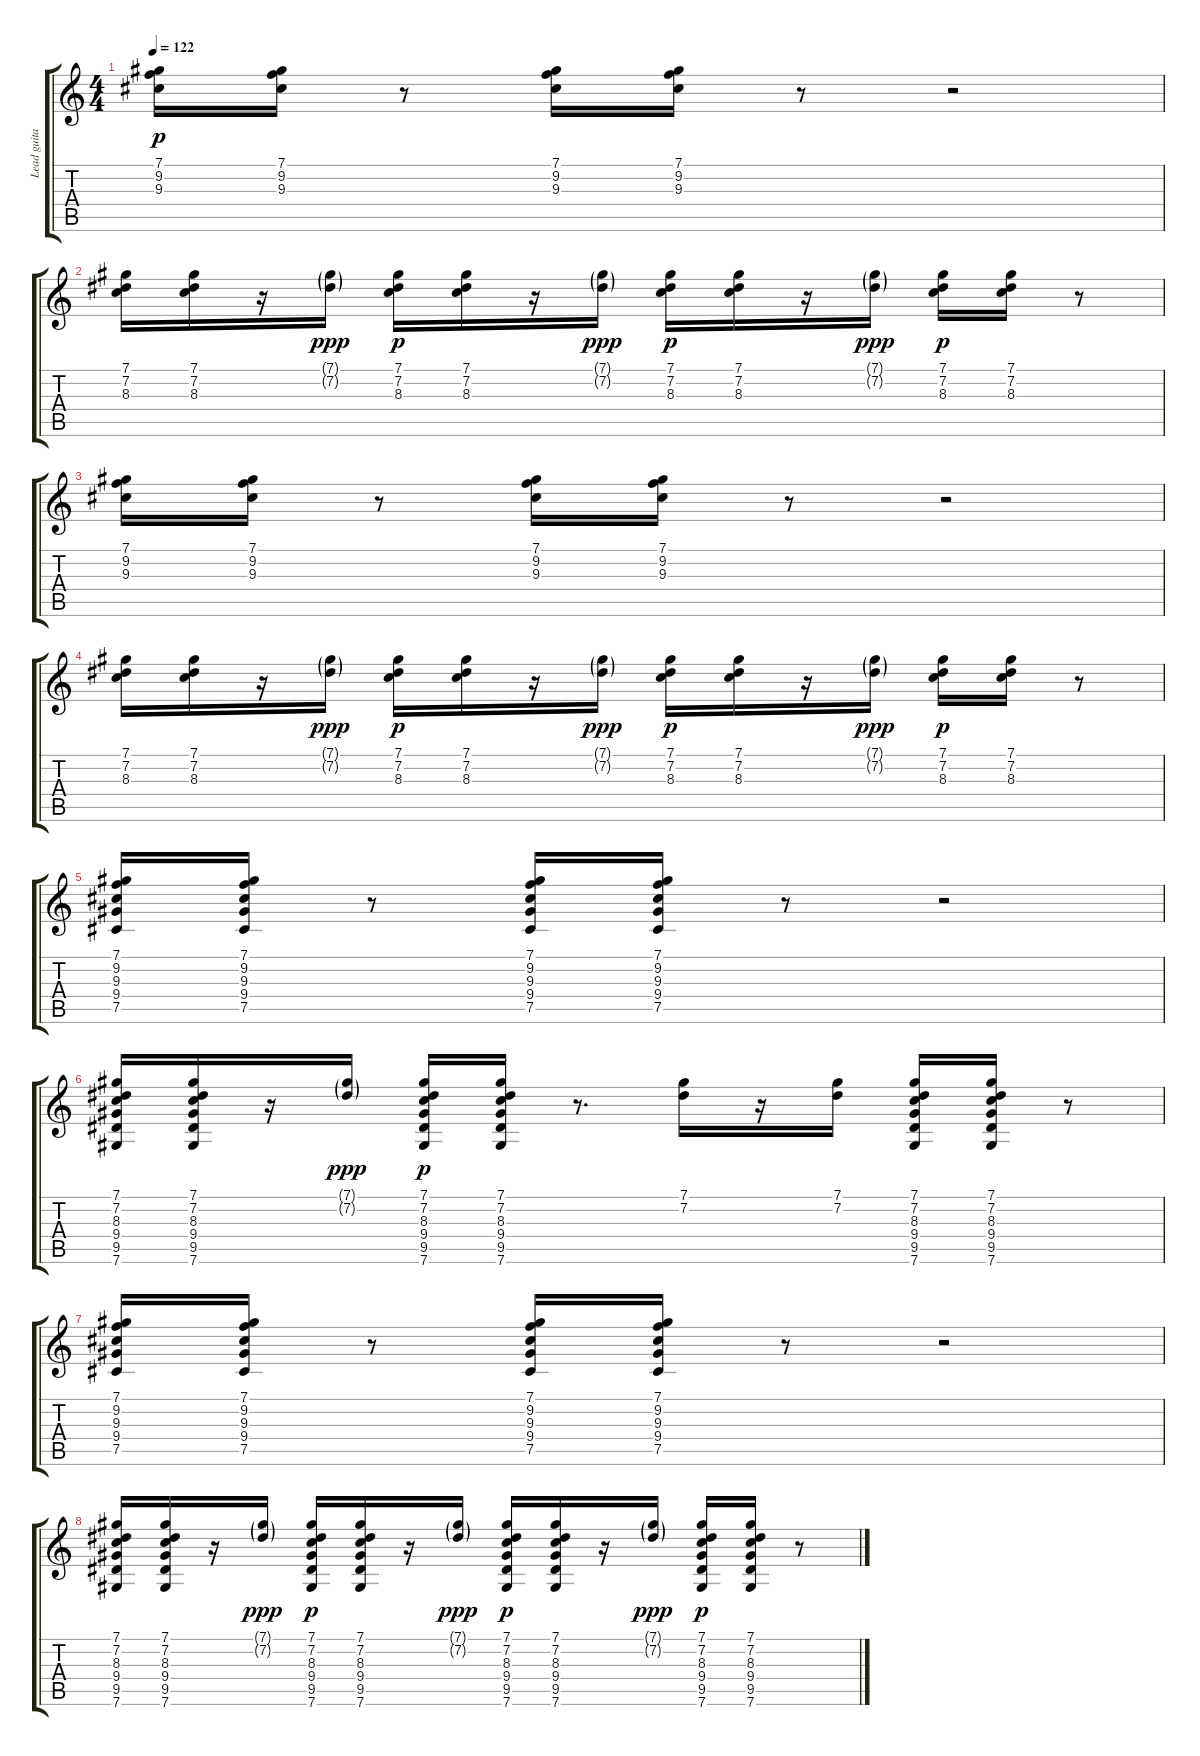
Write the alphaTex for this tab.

\track ("Lead guitar" "Lead guita") {instrument distortionguitar}
\staff {score tabs}
\tuning (Db4 Ab3 E3 B2 Gb2 Db2) {hide}
\ts (4 4)
\tempo 122
\clef g2
\ks c
(7.1 9.2 9.3).16{dy p} (7.1 9.2 9.3).16 r.8 (7.1 9.2 9.3).16 (7.1 9.2 9.3).16 r.8 r.2 |
(7.1 7.2 8.3).16 (7.1 7.2 8.3).16 r.16 (7.1{g} 7.2{g}).16{dy ppp} (7.1 7.2 8.3).16{dy p} (7.1 7.2 8.3).16 r.16 (7.1{g} 7.2{g}).16{dy ppp} (7.1 7.2 8.3).16{dy p} (7.1 7.2 8.3).16 r.16 (7.1{g} 7.2{g}).16{dy ppp} (7.1 7.2 8.3).16{dy p} (7.1 7.2 8.3).16 r.8 |
(7.1 9.2 9.3).16 (7.1 9.2 9.3).16 r.8 (7.1 9.2 9.3).16 (7.1 9.2 9.3).16 r.8 r.2 |
(7.1 7.2 8.3).16 (7.1 7.2 8.3).16 r.16 (7.1{g} 7.2{g}).16{dy ppp} (7.1 7.2 8.3).16{dy p} (7.1 7.2 8.3).16 r.16 (7.1{g} 7.2{g}).16{dy ppp} (7.1 7.2 8.3).16{dy p} (7.1 7.2 8.3).16 r.16 (7.1{g} 7.2{g}).16{dy ppp} (7.1 7.2 8.3).16{dy p} (7.1 7.2 8.3).16 r.8 |
(7.1 9.2 9.3 9.4 7.5).16 (7.1 9.2 9.3 9.4 7.5).16 r.8 (7.1 9.2 9.3 9.4 7.5).16 (7.1 9.2 9.3 9.4 7.5).16 r.8 r.2 |
(7.1 7.2 8.3 9.4 9.5 7.6).16 (7.1 7.2 8.3 9.4 9.5 7.6).16 r.16 (7.1{g} 7.2{g}).16{dy ppp} (7.1 7.2 8.3 9.4 9.5 7.6).16{dy p} (7.1 7.2 8.3 9.4 9.5 7.6).16 r.8{d} (7.1 7.2).16 r.16 (7.1 7.2).16 (7.1 7.2 8.3 9.4 9.5 7.6).16 (7.1 7.2 8.3 9.4 9.5 7.6).16 r.8 |
(7.1 9.2 9.3 9.4 7.5).16 (7.1 9.2 9.3 9.4 7.5).16 r.8 (7.1 9.2 9.3 9.4 7.5).16 (7.1 9.2 9.3 9.4 7.5).16 r.8 r.2 |
(7.1 7.2 8.3 9.4 9.5 7.6).16 (7.1 7.2 8.3 9.4 9.5 7.6).16 r.16 (7.1{g} 7.2{g}).16{dy ppp} (7.1 7.2 8.3 9.4 9.5 7.6).16{dy p} (7.1 7.2 8.3 9.4 9.5 7.6).16 r.16 (7.1{g} 7.2{g}).16{dy ppp} (7.1 7.2 8.3 9.4 9.5 7.6).16{dy p} (7.1 7.2 8.3 9.4 9.5 7.6).16 r.16 (7.1{g} 7.2{g}).16{dy ppp} (7.1 7.2 8.3 9.4 9.5 7.6).16{dy p} (7.1 7.2 8.3 9.4 9.5 7.6).16 r.8
